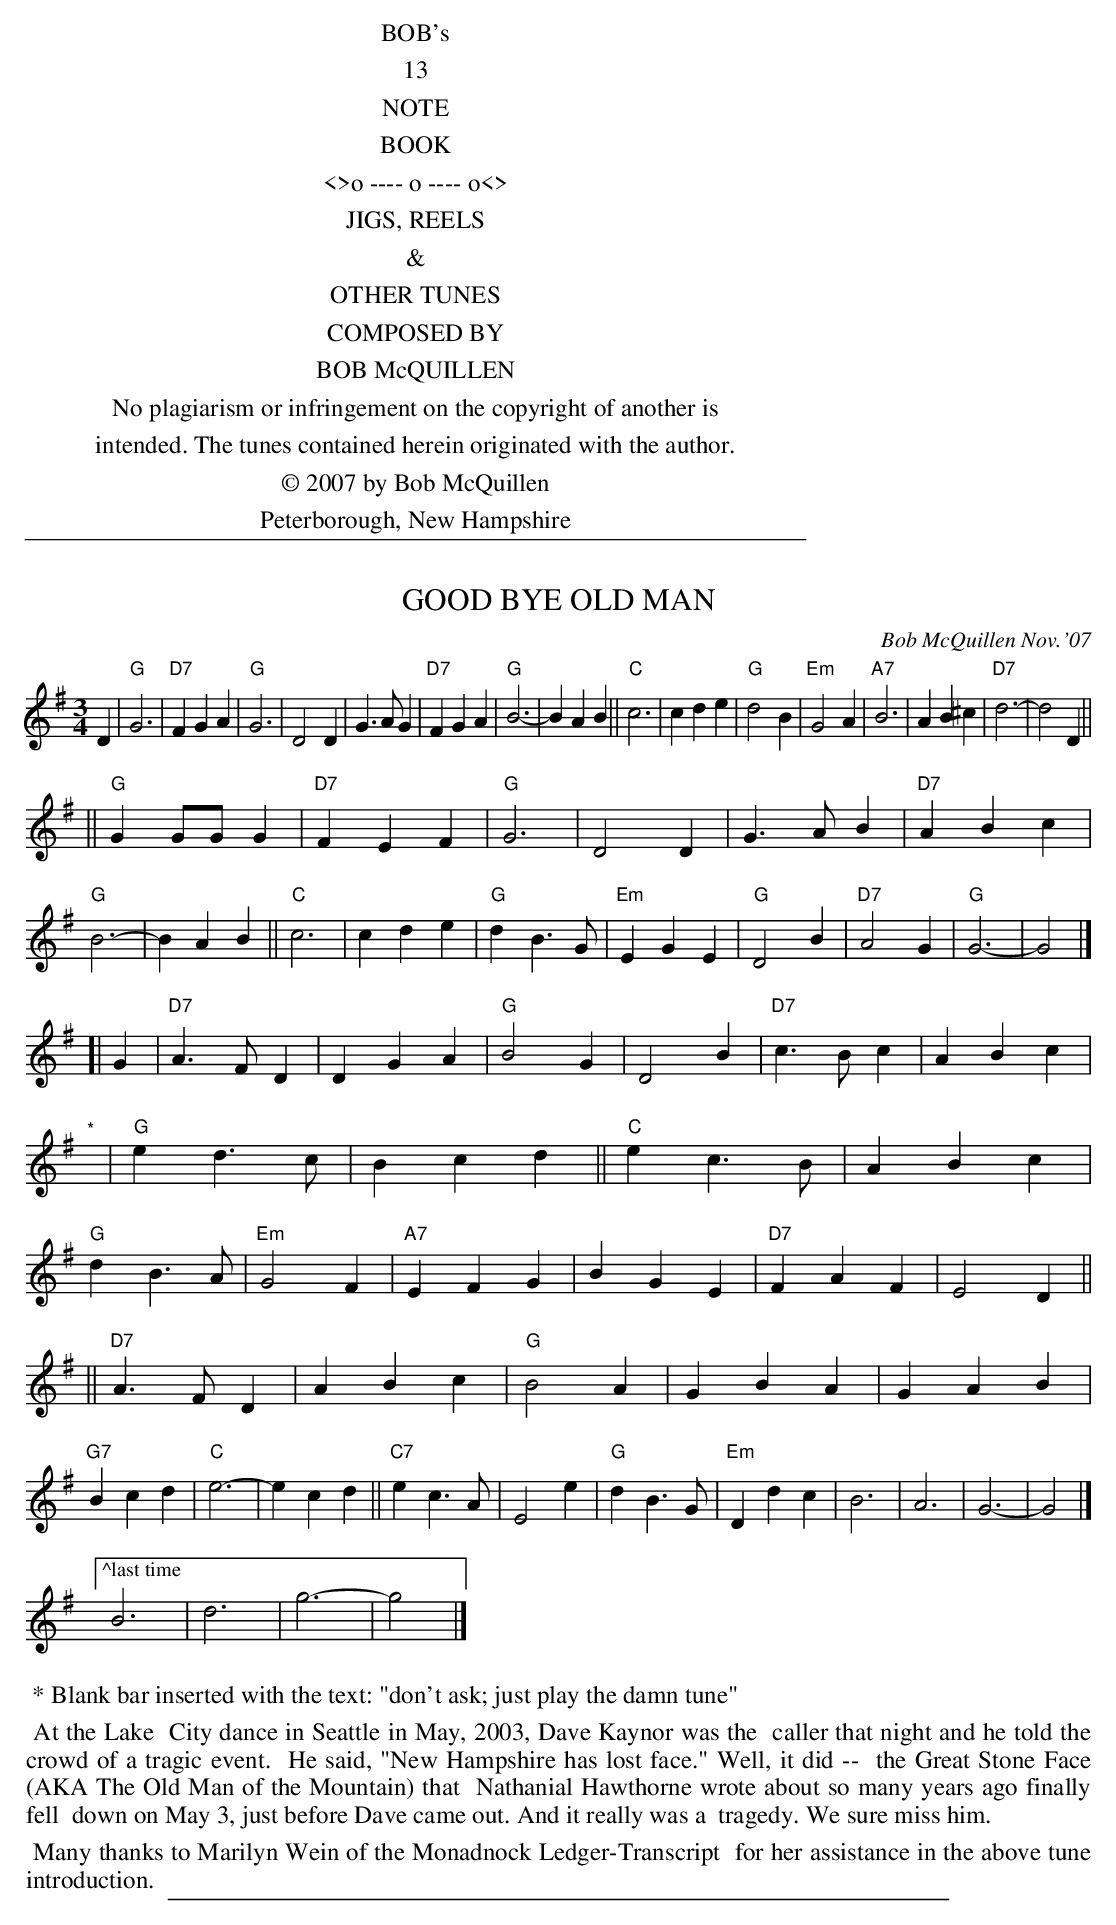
X:1
T: GOOD BYE OLD MAN
C: Bob McQuillen Nov.'07
M: 3/4
L: 1/4
K: G
D \
| "G"G3 | "D7"FGA | "G"G3 | D2D | G>AG | "D7"FGA | "G"B3- | BAB \
|| "C"c3 | cde | "G"d2B | "Em"G2A | "A7"B3 | AB^c | "D7"d3- | d2D ||
|| "G"GG/G/G | "D7"FEF | "G"G3 | D2D | G>AB | "D7"ABc | "G"B3- | BAB \
|| "C"c3 | cde | "G"dB>G | "Em"EGE | "G"D2B | "D7"A2G | "G"G3- | G2 |]
[| G \
| "D7"A>FD | DGA | "G"B2G | D2B | "D7"c>Bc | ABc |"^*"y| "G"ed>c | Bcd \
|| "C"ec>B | ABc | "G"dB>A | "Em"G2F | "A7"EFG | BGE | "D7"FAF | E2D ||
|| "D7"A>FD | ABc | "G"B2A | GBA | GAB | "G7"Bcd | "C"e3- | ecd \
|| "C7"ec>A | E2e | "G"dB>G | "Em"Ddc | B3 | A3 | G3- | G2 |]
["^last time" B3 | d3 | g3- | g2 |]
